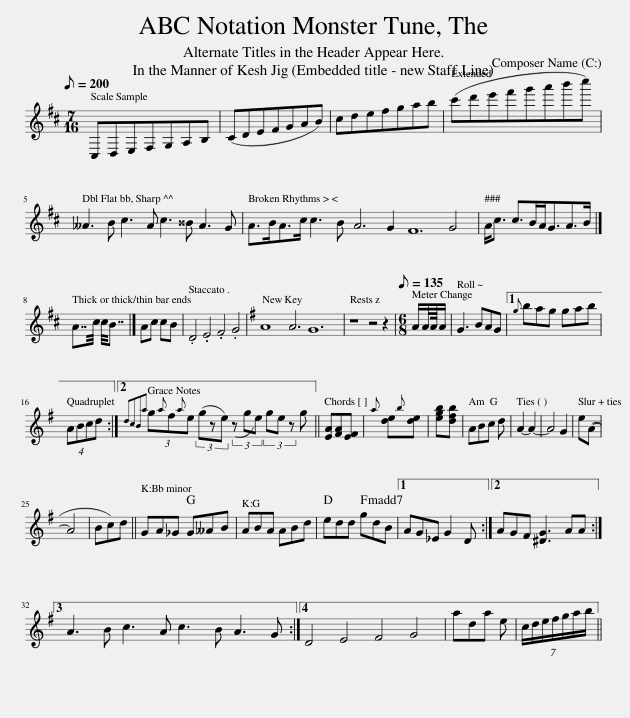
X:1
L:1/8
Q:1/8=200
M:7/16
I:linebreak $
K:Bmin
V:1 treble
V:1
 C,D,E,F,G,A,B, | (CDEFGAB) | cdefgab | (c'd'e'f'g'a'b'c'') |$ __A3 B c3 A c3 ^^B A3 G | %5
 A>BA>c c3 B A6 G2 F12 G4 | A<c c>BA<GA>B |]$ A7/4c/4 c/4B7/4 |] Ac cB | .D4 .E4 .F4 .G4 | %10
[K:Emin] A8 A6 G12 | z8 z4 z2 |[M:6/8][Q:1/8=135] A/A/4A/8A/ | G3 BAG |1{g} bag gab |$ %15
 (4:3:4ABcd :|2{dcBa} (3g{a}f{a}e (3(gze) (3(z ge) (3ge z g || [EA][FA][EF] |{a} [de]{b}[de] | [egb][dfb] | %20
 ABc d | A2- A2- | A4 G2 | e(A- |$ A4 | %25
 Bc)d || GA_G G__AB | ABA ABd | edd gdB |1 AG_E G2 D :|2 %30
 AGF [^DG]3 AA :|3$ A3 B c3 A c3 B A3 G :|4 D4 E4 F4 G4 | ada e | (7:2:7c/d/e/f/g/a/b/ || %35
